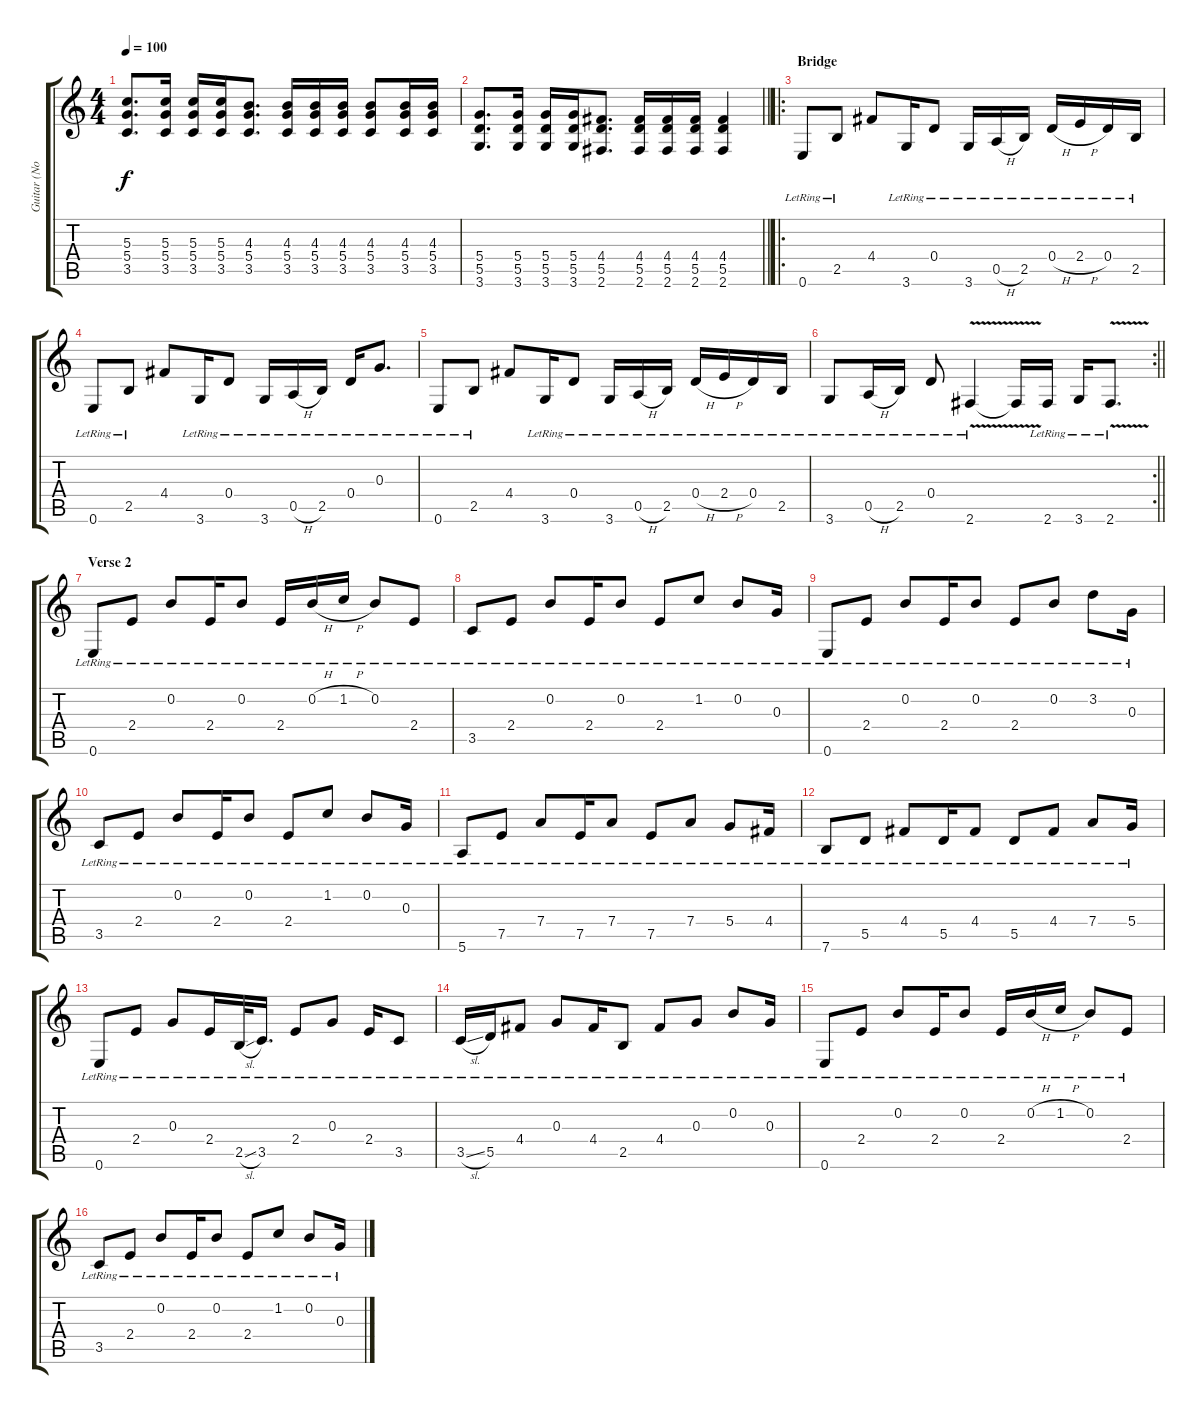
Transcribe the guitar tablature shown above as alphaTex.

\track ("Guitar (Noize MC)" "Guitar (No") {instrument acousticguitarsteel}
\staff {score tabs}
\tuning (E4 B3 G3 D3 A2 E2) {hide}
\ts (4 4)
\tempo 100
\clef g2
\ks c
(5.3 5.4 3.5).8{d dy f} (5.3 5.4 3.5).16 (5.3 5.4 3.5).16 (5.3 5.4 3.5).16 (4.3 5.4 3.5).8{d} (4.3 5.4 3.5).16 (4.3 5.4 3.5).16 (4.3 5.4 3.5).16 (4.3 5.4 3.5).8 (4.3 5.4 3.5).16 (4.3 5.4 3.5).16 |
\barLineRight lightlight
(5.4 5.5 3.6).8{d} (5.4 5.5 3.6).16 (5.4 5.5 3.6).16 (5.4 5.5 3.6).16 (4.4 5.5 2.6).8{d} (4.4 5.5 2.6).16 (4.4 5.5 2.6).16 (4.4 5.5 2.6).16 (4.4 5.5 2.6).4 |
\ro
\section ("" "Bridge")
0.6{lr}.8 2.5{lr}.8 4.4.8 3.6{lr}.16 0.4{lr}.8 3.6{lr}.16 0.5{h lr}.16 2.5{lr}.16 0.4{h lr}.16 2.4{h lr}.16 0.4{lr}.16 2.5{lr}.16 |
0.6{lr}.8 2.5{lr}.8 4.4.8 3.6{lr}.16 0.4{lr}.8 3.6{lr}.16 0.5{h lr}.16 2.5{lr}.16 0.4{lr}.16 0.3{lr}.8{d} |
0.6{lr}.8 2.5{lr}.8 4.4.8 3.6{lr}.16 0.4{lr}.8 3.6{lr}.16 0.5{h lr}.16 2.5{lr}.16 0.4{h lr}.16 2.4{h lr}.16 0.4{lr}.16 2.5{lr}.16 |
\rc 2
\barLineRight lightlight
3.6{lr}.8 0.5{h lr}.16 2.5{lr}.16 0.4{lr}.8 2.6{v lr}.4 2.6{t}.16 2.6{lr}.16 3.6{lr}.16 2.6{v lr}.8{d} |
\section ("" "Verse 2")
0.6{lr}.8 2.4{lr}.8 0.2{lr}.8 2.4{lr}.16 0.2{lr}.8 2.4{lr}.16 0.2{h lr}.16 1.2{h lr}.16 0.2{lr}.8 2.4{lr}.8 |
3.5{lr}.8 2.4{lr}.8 0.2{lr}.8 2.4{lr}.16 0.2{lr}.8 2.4{lr}.8 1.2{lr}.8 0.2{lr}.8 0.3{lr}.16 |
0.6{lr}.8 2.4{lr}.8 0.2{lr}.8 2.4{lr}.16 0.2{lr}.8 2.4{lr}.8 0.2{lr}.8 3.2{lr}.8 0.3{lr}.16 |
3.5{lr}.8 2.4{lr}.8 0.2{lr}.8 2.4{lr}.16 0.2{lr}.8 2.4{lr}.8 1.2{lr}.8 0.2{lr}.8 0.3{lr}.16 |
5.6{lr}.8 7.5{lr}.8 7.4{lr}.8 7.5{lr}.16 7.4{lr}.8 7.5{lr}.8 7.4{lr}.8 5.4{lr}.8 4.4{lr}.16 |
7.6{lr}.8 5.5{lr}.8 4.4{lr}.8 5.5{lr}.16 4.4{lr}.8 5.5{lr}.8 4.4{lr}.8 7.4{lr}.8 5.4{lr}.16 |
0.6{lr}.8 2.4{lr}.8 0.3{lr}.8 2.4{lr}.16 2.5{sl lr}.32 3.5{lr}.16{d} 2.4{lr}.8 0.3{lr}.8 2.4{lr}.16 3.5{lr}.8 |
3.5{sl lr}.16 5.5{lr}.16 4.4{lr}.8 0.3{lr}.8 4.4{lr}.16 2.5{lr}.8 4.4{lr}.8 0.3{lr}.8 0.2{lr}.8 0.3{lr}.16 |
0.6{lr}.8 2.4{lr}.8 0.2{lr}.8 2.4{lr}.16 0.2{lr}.8 2.4{lr}.16 0.2{h lr}.16 1.2{h lr}.16 0.2{lr}.8 2.4{lr}.8 |
3.5{lr}.8 2.4{lr}.8 0.2{lr}.8 2.4{lr}.16 0.2{lr}.8 2.4{lr}.8 1.2{lr}.8 0.2{lr}.8 0.3{lr}.16
